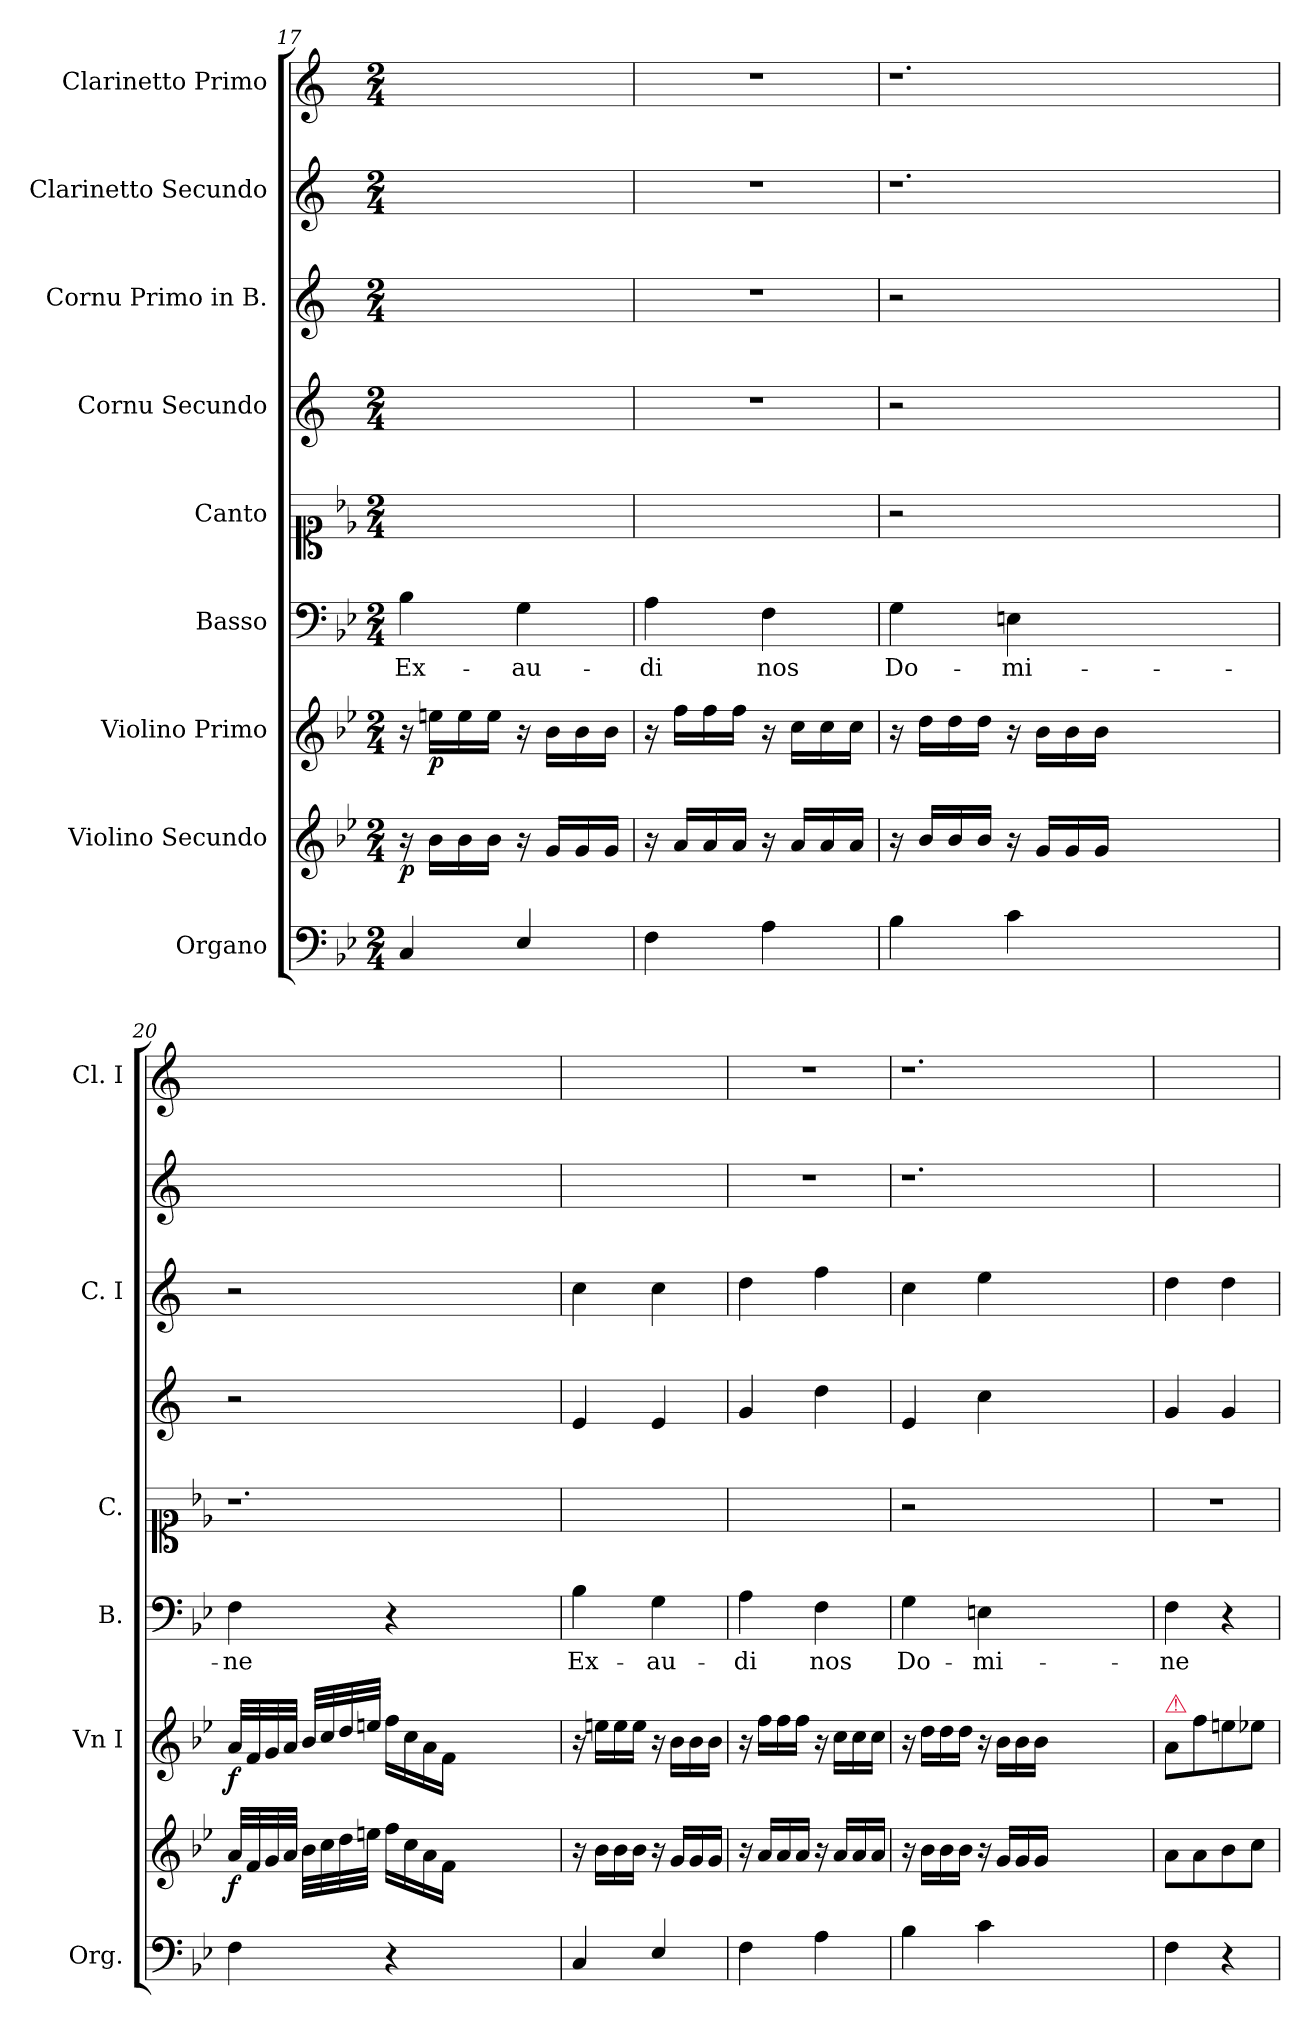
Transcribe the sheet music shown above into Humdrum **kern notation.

**kern	**kern	**dynam	**kern	**dynam	**kern	**text	**kern	**kern	**kern	**kern	**kern
*part9	*part8	*part8	*part7	*part7	*part6	*part6	*part5	*part4	*part3	*part2	*part1
*staff9	*staff8	*staff8	*staff7	*staff7	*staff6	*staff6	*staff5	*staff4	*staff3	*staff2	*staff1
*I"Organo	*I"Violino Secundo	*	*I"Violino Primo	*	*I"Basso	*	*I"Canto	*I"Cornu Secundo	*I"Cornu Primo in B.	*I"Clarinetto Secundo	*I"Clarinetto Primo
*I'Org.	*	*	*I'Vn I	*	*I'B.	*	*I'C.	*	*I'C. I	*	*I'Cl. I
*clefF4	*clefG2	*	*clefG2	*	*clefF4	*	*clefC1	*clefG2	*clefG2	*clefG2	*clefG2
*	*	*	*	*	*	*	*	*ITrd1c2	*ITrd1c2	*ITrd1c2	*ITrd1c2
*k[b-e-]	*k[b-e-]	*	*k[b-e-]	*	*k[b-e-]	*	*k[b-e-]	*k[b-e-]	*k[b-e-]	*k[b-e-]	*k[b-e-]
*M2/4	*M2/4	*	*M2/4	*	*M2/4	*	*M2/4	*M2/4	*M2/4	*M2/4	*M2/4
=17	=17	=17	=17	=17	=17	=17	=17	=17	=17	=17	=17
4C/	16r	p	16r	.	4B-\	Ex-	2ryy	2ryy	2ryy	2ryy	2ryy
!	!	!	!	!LO:DY:b	!	!	!	!	!	!	!
.	16b-\LL	.	16een\LL	p	.	.	.	.	.	.	.
.	16b-\	.	16ee\	.	.	.	.	.	.	.	.
.	16b-\JJ	.	16ee\JJ	.	.	.	.	.	.	.	.
4E-/	16r	.	16r	.	4G\	-au-	.	.	.	.	.
.	16g/LL	.	16b-\LL	.	.	.	.	.	.	.	.
.	16g/	.	16b-\	.	.	.	.	.	.	.	.
.	16g/JJ	.	16b-\JJ	.	.	.	.	.	.	.	.
=18	=18	=18	=18	=18	=18	=18	=18	=18	=18	=18	=18
4F\	16r	.	16r	.	4A\	-di	2ryy	2r	2r	2r	2r
.	16a/LL	.	16ff\LL	.	.	.	.	.	.	.	.
.	16a/	.	16ff\	.	.	.	.	.	.	.	.
.	16a/JJ	.	16ff\JJ	.	.	.	.	.	.	.	.
4A\	16r	.	16r	.	4F\	nos	.	.	.	.	.
.	16a/LL	.	16cc\LL	.	.	.	.	.	.	.	.
.	16a/	.	16cc\	.	.	.	.	.	.	.	.
.	16a/JJ	.	16cc\JJ	.	.	.	.	.	.	.	.
=19	=19	=19	=19	=19	=19	=19	=19	=19	=19	=19	=19
4B-\	16r	.	16r	.	4G\	Do-	2r	2r	2r	1.r	1.r
.	16b-/LL	.	16dd\LL	.	.	.	.	.	.	.	.
.	16b-/	.	16dd\	.	.	.	.	.	.	.	.
.	16b-/JJ	.	16dd\JJ	.	.	.	.	.	.	.	.
4c\	16r	.	16r	.	4En\	-mi-	.	.	.	.	.
.	16g/LL	.	16b-\LL	.	.	.	.	.	.	.	.
.	16g/	.	16b-\	.	.	.	.	.	.	.	.
.	16g/JJ	.	16b-\JJ	.	.	.	.	.	.	.	.
1ryy	1ryy	.	1ryy	.	1ryy	.	1ryy	1ryy	1ryy	.	.
=20	=20	=20	=20	=20	=20	=20	=20	=20	=20	=20	=20
!	!	!	!	!LO:DY:b	!	!	!	!	!	!	!
4F\	32a/LLL	f	32a/LLL	f	4F\	-ne	1.r	2r	2r	1.ryy	1.ryy
.	32f/	.	32f/	.	.	.	.	.	.	.	.
.	32g/	.	32g/	.	.	.	.	.	.	.	.
.	32a/JJJ	.	32a/JJJ	.	.	.	.	.	.	.	.
.	32b-\LLL	.	32b-/LLL	.	.	.	.	.	.	.	.
.	32cc\	.	32cc/	.	.	.	.	.	.	.	.
.	32dd\	.	32dd/	.	.	.	.	.	.	.	.
.	32een\JJJ	.	32een/JJJ	.	.	.	.	.	.	.	.
4r	16ff\LL	.	16ff\LL	.	4r	.	.	.	.	.	.
.	16cc\	.	16cc\	.	.	.	.	.	.	.	.
.	16a\	.	16a\	.	.	.	.	.	.	.	.
.	16f\JJ	.	16f\JJ	.	.	.	.	.	.	.	.
1ryy	1ryy	.	1ryy	.	1ryy	.	.	1ryy	1ryy	.	.
=21	=21	=21	=21	=21	=21	=21	=21	=21	=21	=21	=21
4C/	16r	.	16r	.	4B-\	Ex-	2ryy	4d/	4b-\	2ryy	2ryy
.	16b-\LL	.	16een\LL	.	.	.	.	.	.	.	.
.	16b-\	.	16ee\	.	.	.	.	.	.	.	.
.	16b-\JJ	.	16ee\JJ	.	.	.	.	.	.	.	.
4E-/	16r	.	16r	.	4G\	-au-	.	4d/	4b-\	.	.
.	16g/LL	.	16b-\LL	.	.	.	.	.	.	.	.
.	16g/	.	16b-\	.	.	.	.	.	.	.	.
.	16g/JJ	.	16b-\JJ	.	.	.	.	.	.	.	.
=22	=22	=22	=22	=22	=22	=22	=22	=22	=22	=22	=22
4F\	16r	.	16r	.	4A\	-di	2ryy	4f/	4cc\	2r	2r
.	16a/LL	.	16ff\LL	.	.	.	.	.	.	.	.
.	16a/	.	16ff\	.	.	.	.	.	.	.	.
.	16a/JJ	.	16ff\JJ	.	.	.	.	.	.	.	.
4A\	16r	.	16r	.	4F\	nos	.	4cc\	4ee-\	.	.
.	16a/LL	.	16cc\LL	.	.	.	.	.	.	.	.
.	16a/	.	16cc\	.	.	.	.	.	.	.	.
.	16a/JJ	.	16cc\JJ	.	.	.	.	.	.	.	.
=23	=23	=23	=23	=23	=23	=23	=23	=23	=23	=23	=23
4B-\	16r	.	16r	.	4G\	Do-	2r	4d/	4b-\	1.r	1.r
.	16b-\LL	.	16dd\LL	.	.	.	.	.	.	.	.
.	16b-\	.	16dd\	.	.	.	.	.	.	.	.
.	16b-\JJ	.	16dd\JJ	.	.	.	.	.	.	.	.
4c\	16r	.	16r	.	4En\	-mi-	.	4b-\	4dd\	.	.
.	16g/LL	.	16b-\LL	.	.	.	.	.	.	.	.
.	16g/	.	16b-\	.	.	.	.	.	.	.	.
.	16g/JJ	.	16b-\JJ	.	.	.	.	.	.	.	.
1ryy	1ryy	.	1ryy	.	1ryy	.	1ryy	1ryy	1ryy	.	.
=24	=24	=24	=24	=24	=24	=24	=24	=24	=24	=24	=24
!	!	!	!LO:TX:a:color=crimson:t=⚠	!	!	!	!	!	!	!	!
4F\	8a\L	.	8a/L	.	4F\	-ne	2r	4f/	4cc\	2ryy	2ryy
.	8a\	.	8ff\	.	.	.	.	.	.	.	.
4r	8b-\	.	8een\	.	4r	.	.	4f/	4cc\	.	.
.	8cc\J	.	8ee-X\J	.	.	.	.	.	.	.	.
=	=	=	=	=	=	=	=	=	=	=	=
*-	*-	*-	*-	*-	*-	*-	*-	*-	*-	*-	*-
